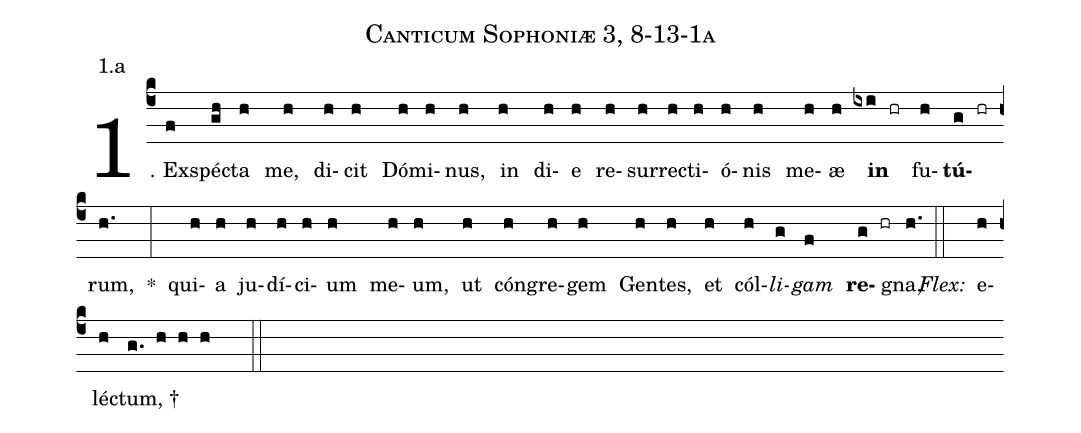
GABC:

name: Canticum Sophoniæ 3, 8-13-1a;
annotation: 1.a;
%%
(c4)1. Ex(f)spéc(gh)ta(h) me,(h) di(h)cit(h) Dó(h)mi(h)nus,(h) in(h) di(h)e(h) re(h)sur(h)rec(h)ti(h)ó(h)nis(h) me(h)æ(h) <b>in</b>(ixi hr) fu(h)<b>tú</b>(g hr)rum,(h.) *(:) qui(h)a(h) ju(h)dí(h)ci(h)um(h) me(h)um,(h) ut(h) cón(h)gre(h)gem(h) Gen(h)tes,(h) et(h) cól(h)<i>li</i>(g)<i>gam</i>(f) <b>re</b>(g hr)gna,(h.) (::)
<i>Flex:</i>()  e(h)léc(h)tum, †(g. h h h  ::)
